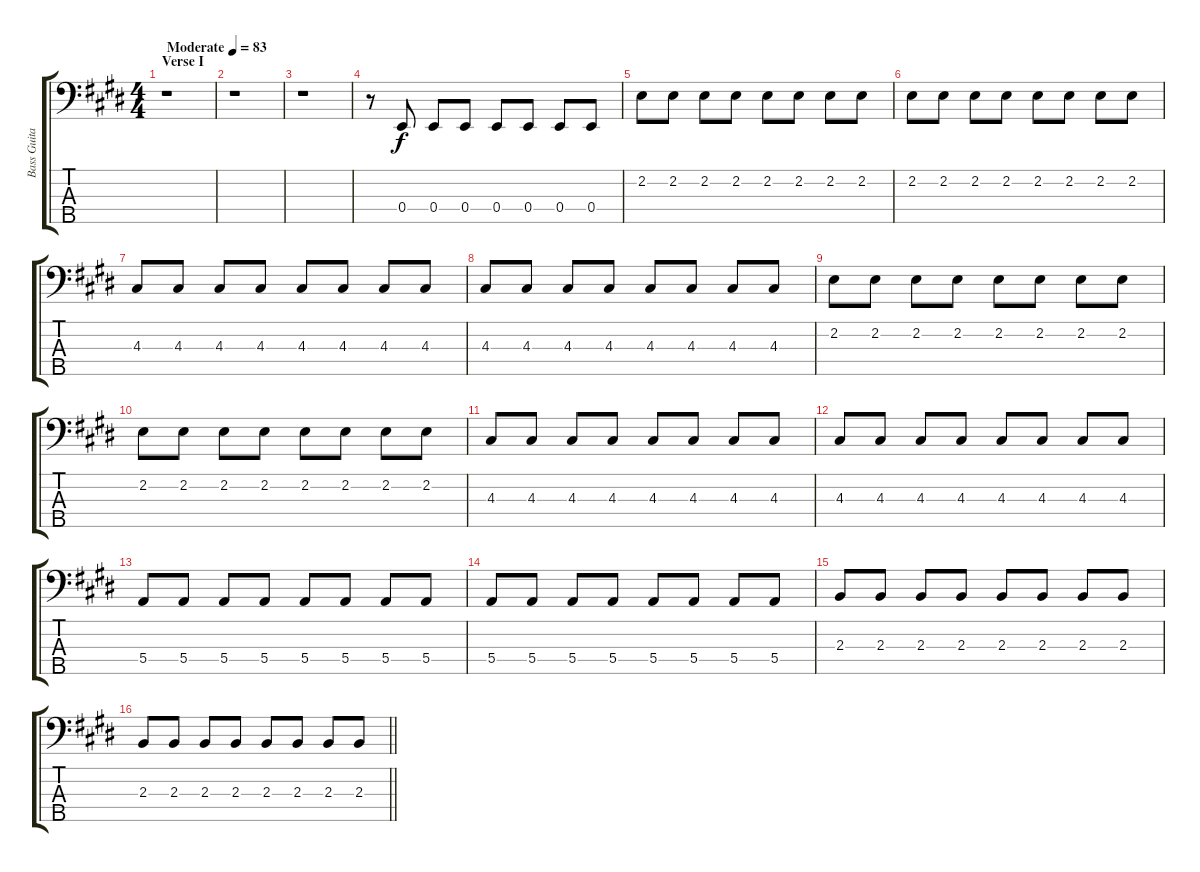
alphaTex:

\track ("Bass Guitar" "Bass Guita") {instrument electricbassfinger}
\staff {score tabs}
\tuning (G2 D2 A1 E1 B0) {hide}
\ts (4 4)
\section ("" "Verse I")
\tempo (83 "Moderate")
\clef f4
\ks e
r.1{dy f instrument electricbassfinger} |
r.1 |
r.1{volume 0} |
r.8{volume 13} 0.4.8 0.4.8 0.4.8 0.4.8 0.4.8 0.4.8 0.4.8 |
2.2.8 2.2.8 2.2.8 2.2.8 2.2.8 2.2.8 2.2.8 2.2.8 |
2.2.8 2.2.8 2.2.8 2.2.8 2.2.8 2.2.8 2.2.8 2.2.8 |
4.3.8 4.3.8 4.3.8 4.3.8 4.3.8 4.3.8 4.3.8 4.3.8 |
4.3.8 4.3.8 4.3.8 4.3.8 4.3.8 4.3.8 4.3.8 4.3.8 |
2.2.8 2.2.8 2.2.8 2.2.8 2.2.8 2.2.8 2.2.8 2.2.8 |
2.2.8 2.2.8 2.2.8 2.2.8 2.2.8 2.2.8 2.2.8 2.2.8 |
4.3.8 4.3.8 4.3.8 4.3.8 4.3.8 4.3.8 4.3.8 4.3.8 |
4.3.8 4.3.8 4.3.8 4.3.8 4.3.8 4.3.8 4.3.8 4.3.8 |
5.4.8 5.4.8 5.4.8 5.4.8 5.4.8 5.4.8 5.4.8 5.4.8 |
5.4.8 5.4.8 5.4.8 5.4.8 5.4.8 5.4.8 5.4.8 5.4.8 |
2.3.8 2.3.8 2.3.8 2.3.8 2.3.8 2.3.8 2.3.8 2.3.8 |
\barLineRight lightlight
2.3.8 2.3.8 2.3.8 2.3.8 2.3.8 2.3.8 2.3.8 2.3.8
